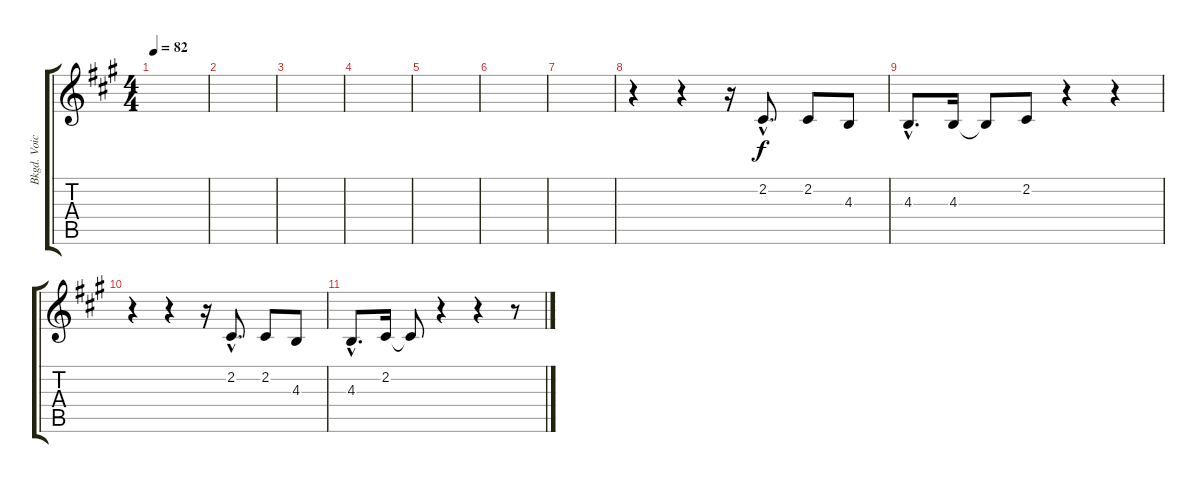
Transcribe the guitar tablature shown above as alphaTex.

\track ("Bkgd. Voice" "Bkgd. Voic") {instrument violin}
\staff {score tabs}
\tuning (E4 B3 G3 D3 A2 E2) {hide}
\ts (4 4)
\tempo 82
\clef g2
\ks a
|
|
|
|
|
|
|
r.4 r.4 r.16 2.2{hac}.8{d} 2.2.8 4.3.8 |
4.3{hac}.8{d} 4.3.16 4.3{t}.8 2.2.8 r.4 r.4 |
r.4 r.4 r.16 2.2{hac}.8{d} 2.2.8 4.3.8 |
4.3{hac}.8{d} 2.2.16 2.2{t}.8 r.4 r.4 r.8
